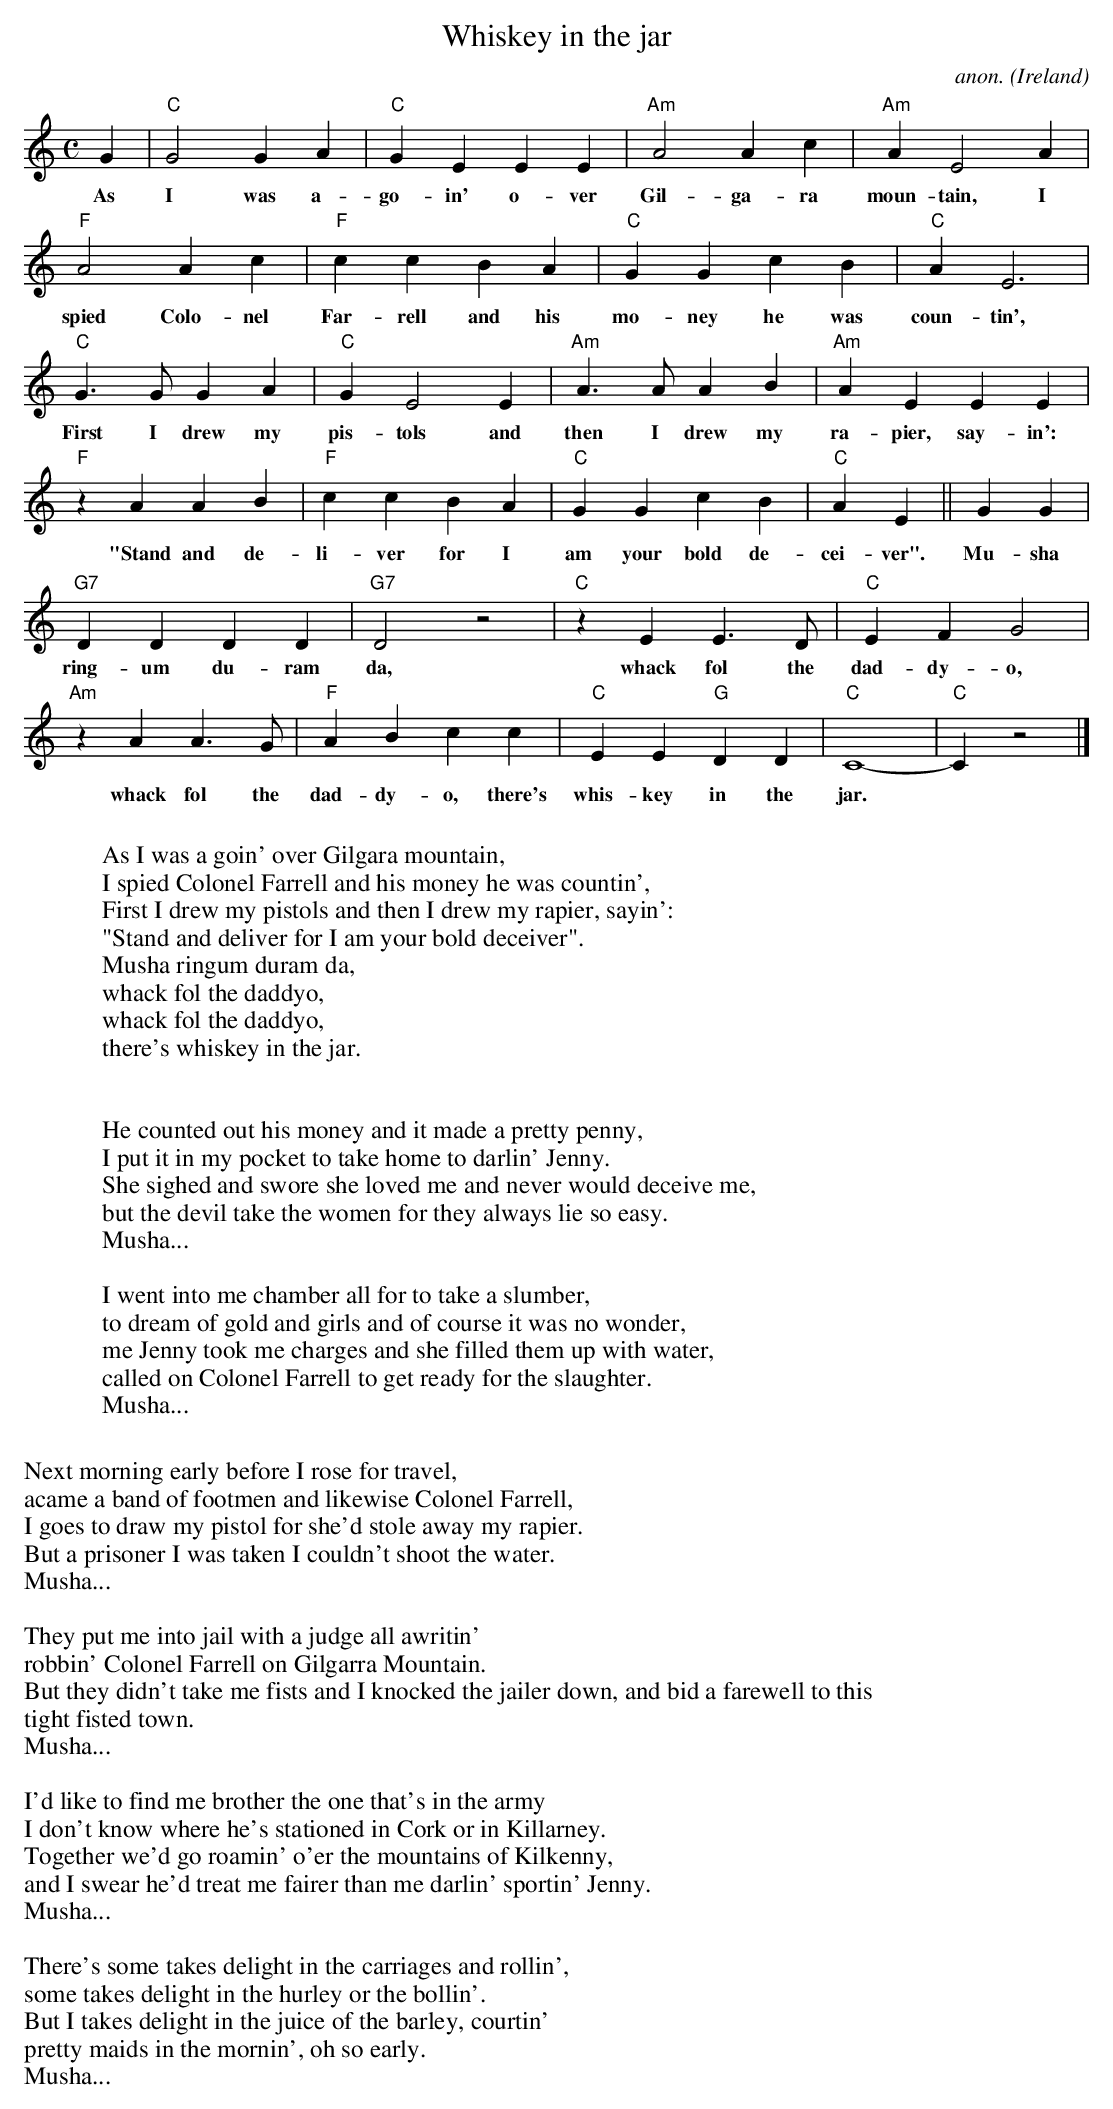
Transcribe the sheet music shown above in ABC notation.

X:1
T:Whiskey in the jar
C:anon.
O:Ireland
M:C
L:1/4
K:C
G|"C"G2GA|"C"GEEE|"Am"A2Ac|"Am"AE2A|
w:As I was a-go-in' o-ver Gil-ga-ra moun-tain, I
"F"A2Ac|"F"ccBA|"C"GGcB|"C"AE3|
w:spied Colo-nel Far-rell and his mo-ney he was coun-tin',
"C"G>GGA|"C"GE2E|"Am"A>AAB|"Am"AEEE|
w:First I drew my pis-tols and then I drew my ra-pier, say-in':
"F"z AAB|"F"ccBA|"C"GGcB|"C"AE||GG|
w:"Stand and de-li-ver for I am your bold de-cei-ver". Mu-sha
"G7"DDDD|"G7"D2 z2|"C"z EE>D|"C"EFG2|
w:ring-um du-ram da, whack fol the dad-dy-o,
"Am"z AA>G|"F"ABcc|"C"EE"G"DD|"C"C4-|"C"C z2|]
w:whack fol the dad-dy-o, there's whis-key in the jar.
W:
W:As I was a goin' over Gilgara mountain,
W:I spied Colonel Farrell and his money he was countin',
W:First I drew my pistols and then I drew my rapier, sayin':
W:"Stand and deliver for I am your bold deceiver".
W:Musha ringum duram da,
W:whack fol the daddyo,
W:whack fol the daddyo,
W:there's whiskey in the jar.
W:
W:
W:He counted out his money and it made a pretty penny,
W:I put it in my pocket to take home to darlin' Jenny.
W:She sighed and swore she loved me and never would deceive me,
W:but the devil take the women for they always lie so easy.
W:Musha...
W:
W:I went into me chamber all for to take a slumber,
W:to dream of gold and girls and of course it was no wonder,
W:me Jenny took me charges and she filled them up with water,
W:called on Colonel Farrell to get ready for the slaughter.
W:Musha...
W:
W:Next morning early before I rose for travel,
W:acame a band of footmen and likewise Colonel Farrell,
W:I goes to draw my pistol for she'd stole away my rapier.
W:But a prisoner I was taken I couldn't shoot the water.
W:Musha...
W:
W:They put me into jail with a judge all awritin'
W:robbin' Colonel Farrell on Gilgarra Mountain.
W:But they didn't take me fists and I knocked the jailer down, and bid a farewell to this
W:tight fisted town.
W:Musha...
W:
W:I'd like to find me brother the one that's in the army
W:I don't know where he's stationed in Cork or in Killarney.
W:Together we'd go roamin' o'er the mountains of Kilkenny,
W:and I swear he'd treat me fairer than me darlin' sportin' Jenny.
W:Musha...
W:
W:There's some takes delight in the carriages and rollin',
W:some takes delight in the hurley or the bollin'.
W:But I takes delight in the juice of the barley, courtin'
W:pretty maids in the mornin', oh so early.
W:Musha...
